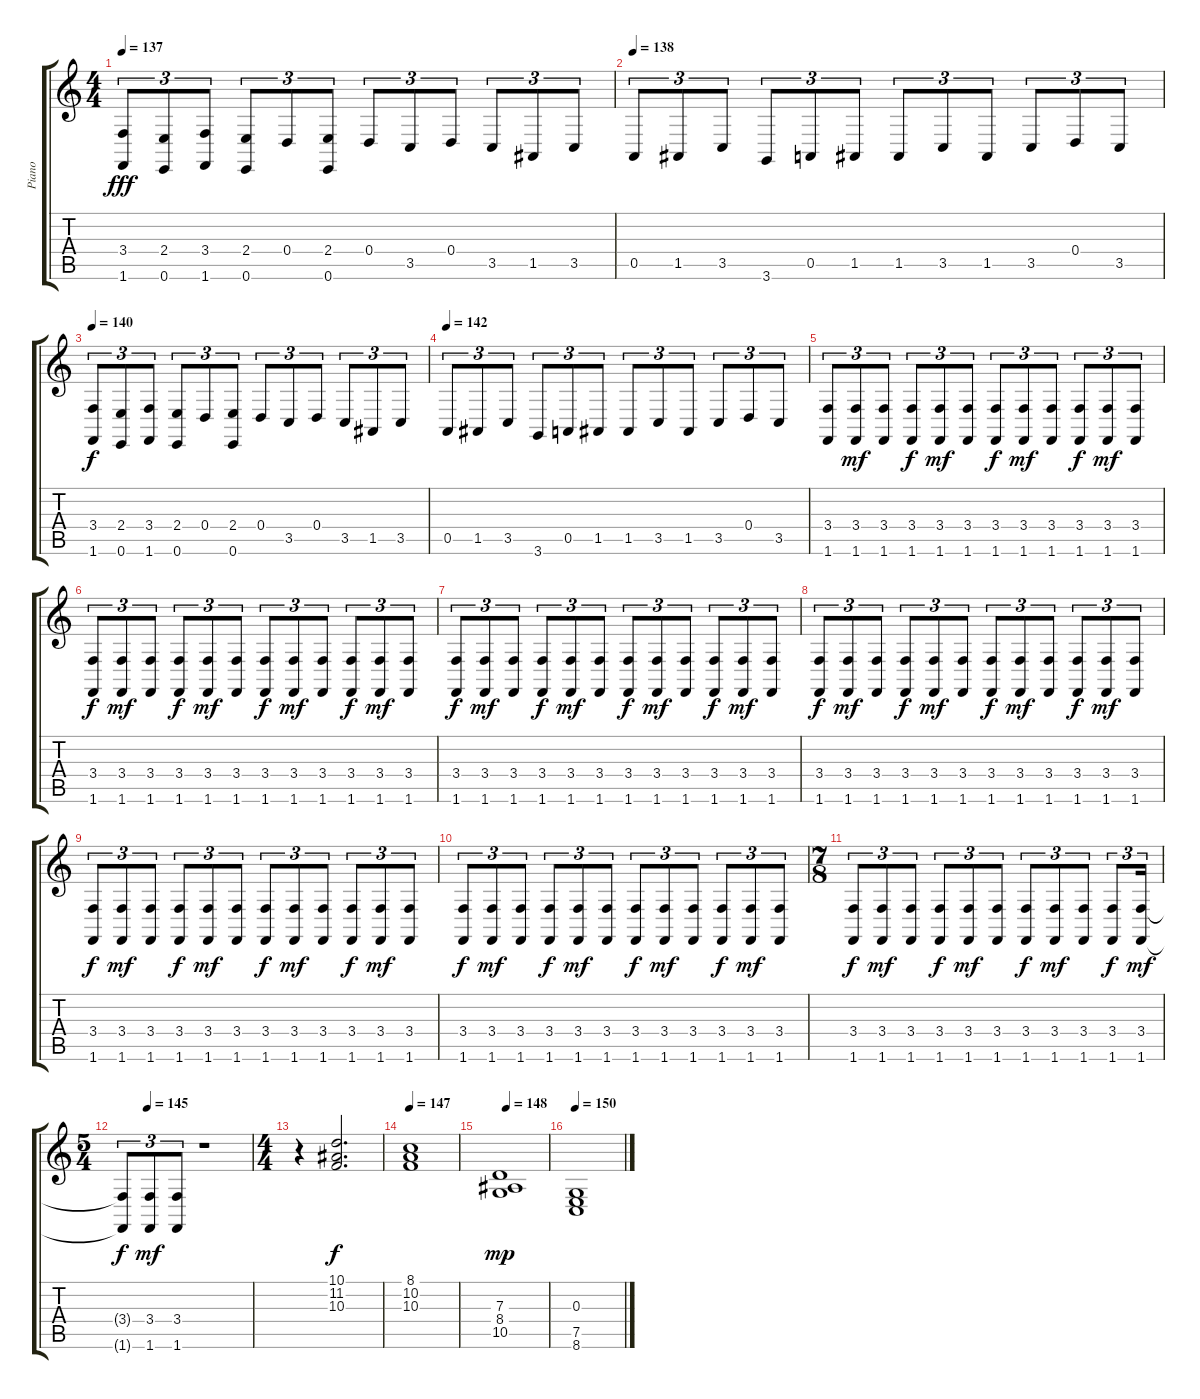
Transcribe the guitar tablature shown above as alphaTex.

\track ("Piano" "Piano") {instrument acousticgrandpiano}
\staff {score tabs}
\tuning (E4 B3 G3 D3 A2 E2) {hide}
\ts (4 4)
\tempo 137
\clef g2
\ks c
(3.4 1.6).8{tu (3 2) dy fff volume 14} (2.4 0.6).8{tu (3 2)} (3.4 1.6).8{tu (3 2)} (2.4 0.6).8{tu (3 2)} 0.4.8{tu (3 2)} (2.4 0.6).8{tu (3 2)} 0.4.8{tu (3 2)} 3.5.8{tu (3 2)} 0.4.8{tu (3 2)} 3.5.8{tu (3 2)} 1.5.8{tu (3 2)} 3.5.8{tu (3 2)} |
\tempo 138
0.5.8{tu (3 2)} 1.5.8{tu (3 2)} 3.5.8{tu (3 2)} 3.6.8{tu (3 2)} 0.5.8{tu (3 2)} 1.5.8{tu (3 2)} 1.5.8{tu (3 2)} 3.5.8{tu (3 2)} 1.5.8{tu (3 2)} 3.5.8{tu (3 2)} 0.4.8{tu (3 2)} 3.5.8{tu (3 2)} |
\tempo 140
(3.4 1.6).8{tu (3 2) dy f} (2.4 0.6).8{tu (3 2)} (3.4 1.6).8{tu (3 2)} (2.4 0.6).8{tu (3 2)} 0.4.8{tu (3 2)} (2.4 0.6).8{tu (3 2)} 0.4.8{tu (3 2)} 3.5.8{tu (3 2)} 0.4.8{tu (3 2)} 3.5.8{tu (3 2)} 1.5.8{tu (3 2)} 3.5.8{tu (3 2)} |
\tempo 142
0.5.8{tu (3 2)} 1.5.8{tu (3 2)} 3.5.8{tu (3 2)} 3.6.8{tu (3 2)} 0.5.8{tu (3 2)} 1.5.8{tu (3 2)} 1.5.8{tu (3 2)} 3.5.8{tu (3 2)} 1.5.8{tu (3 2)} 3.5.8{tu (3 2)} 0.4.8{tu (3 2)} 3.5.8{tu (3 2)} |
(3.4 1.6).8{tu (3 2)} (3.4 1.6).8{tu (3 2) dy mf} (3.4 1.6).8{tu (3 2)} (3.4 1.6).8{tu (3 2) dy f} (3.4 1.6).8{tu (3 2) dy mf} (3.4 1.6).8{tu (3 2)} (3.4 1.6).8{tu (3 2) dy f} (3.4 1.6).8{tu (3 2) dy mf} (3.4 1.6).8{tu (3 2)} (3.4 1.6).8{tu (3 2) dy f} (3.4 1.6).8{tu (3 2) dy mf} (3.4 1.6).8{tu (3 2)} |
(3.4 1.6).8{tu (3 2) dy f} (3.4 1.6).8{tu (3 2) dy mf} (3.4 1.6).8{tu (3 2)} (3.4 1.6).8{tu (3 2) dy f} (3.4 1.6).8{tu (3 2) dy mf} (3.4 1.6).8{tu (3 2)} (3.4 1.6).8{tu (3 2) dy f} (3.4 1.6).8{tu (3 2) dy mf} (3.4 1.6).8{tu (3 2)} (3.4 1.6).8{tu (3 2) dy f} (3.4 1.6).8{tu (3 2) dy mf} (3.4 1.6).8{tu (3 2)} |
(3.4 1.6).8{tu (3 2) dy f} (3.4 1.6).8{tu (3 2) dy mf} (3.4 1.6).8{tu (3 2)} (3.4 1.6).8{tu (3 2) dy f} (3.4 1.6).8{tu (3 2) dy mf} (3.4 1.6).8{tu (3 2)} (3.4 1.6).8{tu (3 2) dy f} (3.4 1.6).8{tu (3 2) dy mf} (3.4 1.6).8{tu (3 2)} (3.4 1.6).8{tu (3 2) dy f} (3.4 1.6).8{tu (3 2) dy mf} (3.4 1.6).8{tu (3 2)} |
(3.4 1.6).8{tu (3 2) dy f} (3.4 1.6).8{tu (3 2) dy mf} (3.4 1.6).8{tu (3 2)} (3.4 1.6).8{tu (3 2) dy f} (3.4 1.6).8{tu (3 2) dy mf} (3.4 1.6).8{tu (3 2)} (3.4 1.6).8{tu (3 2) dy f} (3.4 1.6).8{tu (3 2) dy mf} (3.4 1.6).8{tu (3 2)} (3.4 1.6).8{tu (3 2) dy f} (3.4 1.6).8{tu (3 2) dy mf} (3.4 1.6).8{tu (3 2)} |
(3.4 1.6).8{tu (3 2) dy f} (3.4 1.6).8{tu (3 2) dy mf} (3.4 1.6).8{tu (3 2)} (3.4 1.6).8{tu (3 2) dy f} (3.4 1.6).8{tu (3 2) dy mf} (3.4 1.6).8{tu (3 2)} (3.4 1.6).8{tu (3 2) dy f} (3.4 1.6).8{tu (3 2) dy mf} (3.4 1.6).8{tu (3 2)} (3.4 1.6).8{tu (3 2) dy f} (3.4 1.6).8{tu (3 2) dy mf} (3.4 1.6).8{tu (3 2)} |
(3.4 1.6).8{tu (3 2) dy f} (3.4 1.6).8{tu (3 2) dy mf} (3.4 1.6).8{tu (3 2)} (3.4 1.6).8{tu (3 2) dy f} (3.4 1.6).8{tu (3 2) dy mf} (3.4 1.6).8{tu (3 2)} (3.4 1.6).8{tu (3 2) dy f} (3.4 1.6).8{tu (3 2) dy mf} (3.4 1.6).8{tu (3 2)} (3.4 1.6).8{tu (3 2) dy f} (3.4 1.6).8{tu (3 2) dy mf} (3.4 1.6).8{tu (3 2)} |
\ts (7 8)
(3.4 1.6).8{tu (3 2) dy f} (3.4 1.6).8{tu (3 2) dy mf} (3.4 1.6).8{tu (3 2)} (3.4 1.6).8{tu (3 2) dy f} (3.4 1.6).8{tu (3 2) dy mf} (3.4 1.6).8{tu (3 2)} (3.4 1.6).8{tu (3 2) dy f} (3.4 1.6).8{tu (3 2) dy mf} (3.4 1.6).8{tu (3 2)} (3.4 1.6).8{tu (3 2) dy f} (3.4 1.6).16{tu (3 2) dy mf} |
\ts (5 4)
\tempo (145 0.2)
(3.4{t} 1.6{t}).8{tu (3 2) dy f} (3.4 1.6).8{tu (3 2) dy mf} (3.4 1.6).8{tu (3 2)} r.1 |
\ts (4 4)
r.4 (10.1 11.2 10.3).2{d dy f volume 10} |
\tempo 147
(8.1 10.2 10.3).1 |
\tempo 148
(7.3 8.4 10.5).1{dy mp} |
\tempo 150
(0.3 7.5 8.6).1
